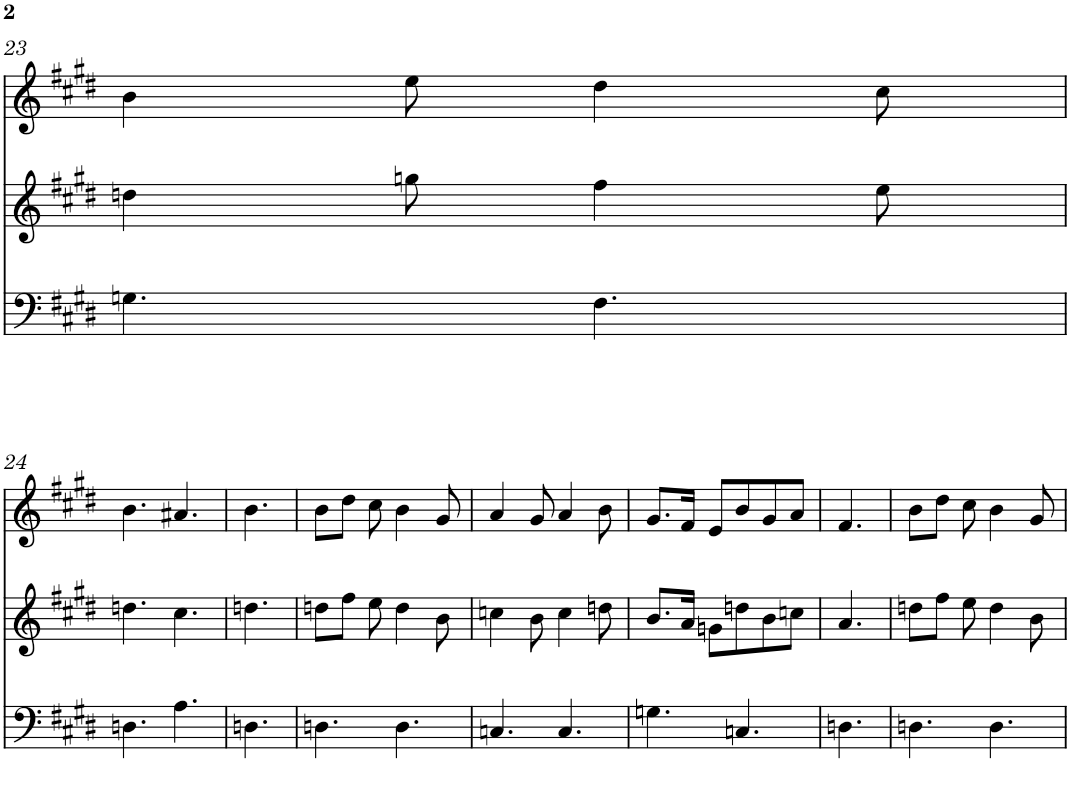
**kern	**kern	**kern
*part3	*part2	*part1
*staff3	*staff2	*staff1
*I"Contrabaix	*I"Gralla	*I"Saxo Alt
!!LO:PB:g=z
*clefF4	*clefG2	*clefG2
*k[f#c#g#d#]	*k[f#c#g#d#]	*k[f#c#g#d#]
*M2/4	*M2/4	*M2/4
=23	=23	=23
4.Gn\	4ddn\	4b\
.	8ggn\	8ee\
[8F#\	[8ff#\	[8dd#\
4ryy	8ryy	8ryy
.	8ee\	8cc#\
!!LO:LB:g=z
=24	=24	=24
4.Dn\	4.ddn\	4.b\
4F#\]	8ff#\]	8dd#\]
.	[8cc#\	[8a#X/
[8A\	8ryy	8ryy
=25	=25	=25
4.Dn\	4.ddn\	4.b\
4A\]	4cc#\]	4a#/]
=26	=26	=26
4.Dn\	8ddn\L	8b\L
.	8ff#\J	8dd#\J
.	8ee\	8cc#\
[8D\	[8dd\	[8b\
4ryy	8ryy	8ryy
.	8b\	8g#/
=27	=27	=27
4.Cn/	4ccn\	4a/
.	8dd\]	8b\]
4D\]	8b\	8g#/
.	[8cc\	[8a/
[8C/	8ddn\	8b\
=28	=28	=28
4.Gn\	8.b/L	8.g#/L
.	8cc\]	8a/]
.	16a/Jk	16f#/Jk
4C/]	8gn\L	8e/L
.	8ddn\	8b/
[8Cn/	8b\	8g#/
8ryy	8ccn\J	8a/J
=29	=29	=29
4.Dn\	4.a/	4.f#/
4C/]	4ryy	4ryy
=30	=30	=30
4.Dn\	8ddn\L	8b\L
.	8ff#\J	8dd#\J
.	8ee\	8cc#\
[8D\	[8dd\	[8b\
4ryy	8ryy	8ryy
.	8b\	8g#/
=31	=31	=31
4D\]	8dd\]	8b\]
.	8ryy	8ryy
=	=	=
*-	*-	*-
